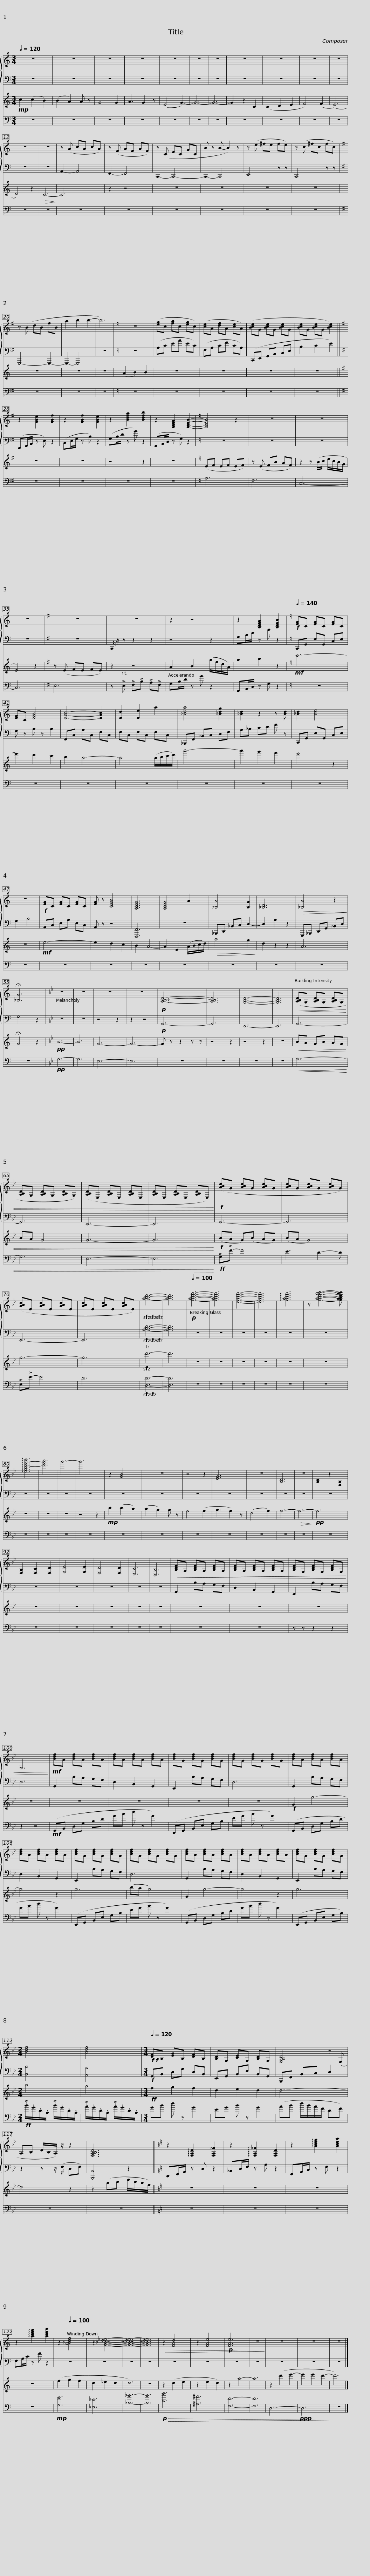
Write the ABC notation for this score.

X:1
%%score { 1 | 2 } 3 4
L:1/8
Q:1/4=120
M:3/4
I:linebreak $
K:C
V:1 treble
V:2 bass
V:3 treble
V:4 bass transpose=-12
V:1
 z6 | z6 | z6 | z6 | z6 | %5
 z6 | z6 | z6 | z6 | z6 | %10
 z6 | z6 | z6 |$ z (A cA cA) | z (F AF AF) | %15
 z (C EC GC | B z B- B2) z | z (e ^fe fe) | z (c ^fc fc) |[K:G] z (B dB fB |$ %20
 a2 b2 b2- | b6) |[K:C] z6 | ([eg]c [fa]c [eg]c) | ([ce]A [df]A [ce]A) | %25
 ([Bce]G [Bce]G [Bce]G | [Bce]G [Bce]G [Bce]2) ||$[K:G] z2 [GBe]2 [GBf]2 | z2 [GBf]2 [GBe]2 | z2 [Bdfa]2 [Bdfb]2 | %30
 z2 [B,DFA]2 [B,DFB]2- |[K:C] [B,DFB]4 z2 | z6 | z6 |$ z6 | %35
[K:G] z6 | z6 | z2 z4 | z2 [B,DFA]2 [B,DFB]2 |[K:C]!f![Q:1/4=140] [EG]C [EG]C [EG]C | %40
 [EG]C [EGB]4 |$ [EAc]4- [EAc]2 | [Ed]2 [Ee]2 a2 | [_Bda]4 [_Bdg]2 | [_Bd]2 z2 z [Bd] | %45
 [_Bd]2 [Be]4 | z6 |!f! [EG]C [EG]C [EG]C |$ [EG] z [CEGB]4 | [A,CEG]6 | %50
 [A,CEG]4 A2 | [_B,A]4 [B,G]2 | [_B,D]6 |!>(! [_B,A]4 z2!>)! | !fermata![_B,G]6 | %55
[K:Bb] z6 | z6 | z6 |$ z6 |!p! [A,B,D]6- | %60
 [A,B,D]6 | [G,B,D]6- | [G,B,D]6 |!<(! ([A,B,D]G, [A,B,D]G, [A,B,D]G, | [A,B,D]G, [A,B,D]G, [A,B,D]G,) |$ %65
 ([A,B,D]E, [A,B,D]E, [A,B,D]E, | [A,B,D]E, [A,B,D]E, [A,B,D]E,)!<)! |!f! ([ABd]G [ABd]G [ABd]G | [ABd]G [ABd]G [ABd]G) | ([ABd]E [ABd]E [ABd]E |$ %70
 [ABd]E [ABd]E [ABd]E) |!sfz!!sfz!!sfz! [abd']6- | [abd']6 |!p![Q:1/4=100] [gabd'f']6- | [gabd'f']6 | %75
 [egbd'f']6- | [egbd'f']6 | !arpeggio![gabd'f']6- | z [gabd'f'g']4- [gabd'f'g'] | !arpeggio![egbd'-f'-b']6 | %80
 [d'f'a']6 | g'6- | g'6 |$ z2 [GB]4 | z6 | %85
 z4 z2 | [EG]6 | z6 | [B,D]6- | z6 | %90
 [B,D]2 z2 [F,B,]2 | [F,B,]2 [F,C]2 [F,D]2 | [G,E]4 [G,E]2 | [F,D]4 [F,D]2 | [E,C]6 | %95
 [D,B,]6 |$!<(! [B,DF]A, [B,DF]A, [B,DF]A, | [B,DF]A, [B,DF]A, [B,DF]A, | [B,DF]G, [B,DF]G, [B,DF]G, | G,6!<)! | %100
!mf! [Bdf]A [Bdf]A [Bdf]A | [Bdf]A [Bdf]A [Bdf]A |$ [Bdf]G [Bdf]G [Bdf]G | [Bdf]G [Bdf]G [Bdf]G | [Bdf]A [Bdf]A [Bdf]A | %105
 [Bdf]A [Bdf]A [Bdf]A | [Bdf]G [Bdf]G [Bdf]G | [Bdf]G [Bdf]G [Bdf]G | [Bdf]A [Bdf]A [Bdf]A |$ [Bdf]A [Bdf]A [Bdf]A | %110
 [Bdf]G [Bdf]G [Bdf]G |[M:2/4] [Bdf]4 | [Adf]4 |[M:3/4]!f!!f![Q:1/4=120] [DF]B, [EG]B, [DF]B, |$ [B,D]G, [CE]G, [B,D]G, | %115
 [F,A,B,D]4 z (F, | A,B, D/B,/A,/) z/ z2 | [F,A,B,D]6 ||$[K:C] z2 !arpeggio![F,A,D]2 [F,A,_F]2 | z2 !arpeggio![F,A,_F]2 [F,A,D]2 | %120
 z2 !arpeggio![Aceg]2 [Acea]2 | z2 !arpeggio![ac'e'g']2 [ac'e'a']2 | z2[Q:1/4=100] [A_Bdf]4 | z2 [G_Bd_e]4- | [GBde]6- | %125
 [GBde]6 |[K:C]!>(! z2 [FAd]4 |$ z2 [FAe]4 |!p! [FAe]6 | z6!>)! | %130
[K:C] z6 | z6 | z6 |] %133
V:2
 z6 | z6 | z6 | z6 | z6 | %5
 z6 | z6 | z6 | z6 | z6 | %10
 z6 | z6 | z6 |$ A,,2- A,,4 | F,,2- F,,4 | %15
 C,,2- C,,4- | C,,2- C,,4 | E,,4 z z | C,,4 z z |[K:G] G,,,4- G,,,2- |$ %20
 G,,,2- G,,,4 | z6 |[K:C] z6 | (A,C EA EC) | (F,A, CF CA,) | %25
 (C,,E,, G,,B,, C,E, | B,2 C2 E2) ||$[K:G] (E,,G,,/B,,/ z E,) z2 | (C,E,/G,/ z B,) z2 | (G,B,/D/ z G) z2 | %30
 (G,,B,,/D,/ z G,) z2 |[K:C] z6 | z6 | z6 |$ z6 | %35
[K:G] z6 | C,,/ z/ z z2 z2 | z4 z2 | G,B,/D/ z G z2 |[K:C] C,,G,, E,G,, C,E, | %40
 G, z B, z B,2 |$ F,,C, A,C, F,C, | F,C, F,C, F,C, | _B,,,F,, _B,,C, D,F, | A,_B, CD F z | %45
 C,,G,, E,G,, C,E, | G,2 B,4 | A,,C, E,A, E,C, |$ A,, z z4 | [F,,,F,,]6 | %50
 z6 | _B,,,D,, _B,,C, D,2- | D,2 A,2 z2 | G,,,_B,,, D,,G,, _B,,D, | G,4 z2 | %55
[K:Bb] z6 | z6 | z4 z2 |$ z2 z4 |!p! G,,6- | %60
 G,,6 | E,,6- | E,,6 | G,,6- | G,,6 |$ %65
 E,,6- | E,,6 | G,,6- | G,,6 | E,,6- |$ %70
 E,,6 |!sfz!!sfz!!sfz! [A,B,D]6- | [A,B,D]6 | z6 | z6 | %75
 z6 | z6 | z6 | z6 | z6 | %80
 z6 | z6 | z6 |$ z6 | z6 | %85
 z6 | z6 | z6 | z6 | z6 | %90
 z6 | z6 | z6 | z6 | z6 | %95
 z6 |$ G,,2 B,A, G,F, | D,2 B,,2 G,,2 | E,,2 B,A, G,F, | D,6 | %100
 G,,2 B,A, G,F, | D,2 B,,2 G,,2 |$ E,,2 B,A, G,F, | D,6 | G,,2 B,A, G,F, | %105
 D,2 B,,2 G,,2 | E,,2 B,A, G,F, | D,6 | G,,2 B,A, G,F, |$ D,2 B,,2 G,,2 | %110
 E,,2 B,A, G,F, |[M:2/4] [B,,B,]4 | [A,,A,]4 |[M:3/4]!f! G,,B,, D,G, D,B,, |$ E,,G,, B,,E, B,,G,, | %115
 B,,,F,, B,,C, D,2 | z2 z z/ (F,/ D,F,) | [B,,,B,,]4 z2 ||$[K:C] D,,F,,/A,,/ z D, z2 | _B,,D,/F,/ z A, z2 | %120
 F,,A,,/C,/ z F, z2 | F,A,/C/ z F z2 | z6 | z6 | z6 | %125
 z6 |[K:C] z6 |$ z6 | z6 | z6 | %130
[K:C] z6 | z6 | z6 |] %133
V:3
!mp! c2 (c2 B2) | (B2 A2) A z | G4 G2 | A3 G2 z | (E4 G2-) | %5
 G6- | G6- | G2 z2 C2 | (C2 D2 E2 | F4) (F2 | %10
 (E6) | D4) z2 |!>(! C6-!>)! |$ C6 | z2 z4 | %15
 z6 | z6 | z6 | z6 | z6 |$ %20
 z6 | z6 |[K:C] (A2 B2) B2 | z6 | z6 | %25
 z6 | z6 ||$[K:G] z6 | z6 | z4 z2 | %30
 z6 |[K:C] (EF EF EF) | z (E FB AF) | z2 z (B/c/ e/c/B/G/ |$ E4) z2 | %35
[K:G] z (E FE FE) | z2 z4 | A2 B2 (a/f/d/A/) | a2 b2 z2 |[K:C]!mf! e'6- | %40
 e'2 d'2 c'2 |$ b2 a4- | a4 (a/b/c'/d'/) | a'6- | a'2 g'2 f'2 | %45
 e'4 z2 | z6 |!mf! e6- |$ e2 d2 c2 | B2 A4- | %50
 A2 E2 (A/B/c/d/) |!>(! a4 g2!>)! | d2 z2 z2 | A6 | !fermata!G4 z2 | %55
[K:Bb]!pp! B6- | B6 | G6- |$ G6- | G z z2 z z | %60
 z4 z2 | z4 z2 | z6 |!<(! BA GB AG | BA G4 |$ %65
 G6- | G6!<)! |!f! (BA G)(B AG) | (BA G4) | g6- |$ %70
 g6 |!sfz! Td'6- | d'6 | z6 | z6 | %75
 z6 | z6 | z6 | z6 | z6 | %80
 z6 | z6 | z4 z2 |$!mp! b2 (b2 a2) | (a2 g2) g z | %85
 f4 (f2 | g3 f2) z | (d4 f2) | f6- |!>(! f6-!>)! | %90
!pp! f6 | z6 | z6 | z6 | z6 | %95
 z6 |$ z6 | z6 | z6 | z6 | %100
 z6 | z6 |$ z6 | z6 |!f! G2 g4- | %105
 g4 z2 | g6 | (ba g4) | G2 g4- |$ g4 z2 | %110
 g6 |[M:2/4] b4 | a4 |[M:3/4]!ff! f2 g2 f2 |$ d2 e2 d2 | %115
 d6- | d4 z2 | z2 (ab d'/b/a/f/) ||$[K:C] z6 | z6 | %120
 z6 | z6 | (f2 g2 f2 | d2 _e2 d2 | d6) | %125
 z6 |[K:C] z2 (d2 e2 |$ z2 e2 d2) | z2 a4- | a6 | %130
[K:C] z2 (d'2 e'2- | e'2 e'2 d'2- | d'6) |] %133
V:4
 z6 | z6 | z6 | z6 | z6 | %5
 z6 | z6 | z6 | z6 | z6 | %10
 z6 | z6 | z6 |$ z6 | z6 | %15
 z6 | z6 | z6 | z6 |[K:G] z6 |$ %20
 z6 | z6 |[K:C] z6 | z6 | z6 | %25
 z6 | z6 ||$[K:G] z6 | z6 | z6 | %30
 z6 |[K:C] A,6 | F,6 | C,6- |$ C,6 | %35
[K:G] E,6 | z !>!E, !>!F,!>!B, !>!A,!>!F, | G,B,/D/ z G z2 | G,,B,,/D,/ z G, z2 |[K:C] z6 | %40
 z6 |$ z6 | z6 | z6 | z6 | %45
 z6 | z6 | z6 |$ z6 | z6 | %50
 z6 | z6 | z6 | z6 | z6 | %55
[K:Bb]!pp! G,6- | G,6 | E,6- |$ E,6 | z6 | %60
 z6 | z6 | z6 |!<(!!<(! G,6-!<)! | G,6 |$ %65
 E,6- | E,6!<)! |!ff! !>!G,!>!F- F4 | E3 D2- D | !>!E,!>!E- E4 |$ %70
 D6 |!sfz!!sfz! [D,D]6- | [D,D]6 | z6 | z6 | %75
 z6 | z6 | z6 | z6 | z6 | %80
 z6 | z6 | z6 |$ z6 | z6 | %85
 z6 | z6 | z6 | z6 | z6 | %90
 z6 | z6 | z6 | z6 | z6 | %95
 z6 |$ z6 | z6 | z z z2 z2 | z2 z4 | %100
!mf! (G,,B,, D,G, B,D | GB d z G2) |$ (E,,G,, B,,E, G,B, | EG B z G2) | (G,,B,, D,G, B,D | %105
 GB d z G2) | (E,,G,, B,,E, G,B, | EG B z G2) | (G,,B,, D,G, B,D |$ GB d z G2) | %110
 (E,,G,, B,,E, G,B,) |[M:2/4]!ff! !>!.B/.G/.D/.B,/ !>!.B/.G/.D/.B,/ | !>!.A/.G/.D/.B,/ !>!.A/.G/.D/.B,/ |[M:3/4] GB d z G2 |$ EG B z G2 | %115
 (AB d/B/A/F/ DF) | z6 | z6 ||$[K:C] z6 | z6 | %120
 z6 | z6 |!mp! [G,G]6 | [_E,_E]6 | [_B,_B]6- | %125
 [B,B]6 |[K:C]!p!!>(! [Dd]6 |$ [^A,^A]6 | [F,F]6- | [F,F]6 | %130
[K:C] D,6- |!ppp! D,6!>)! | z6 |] %133
